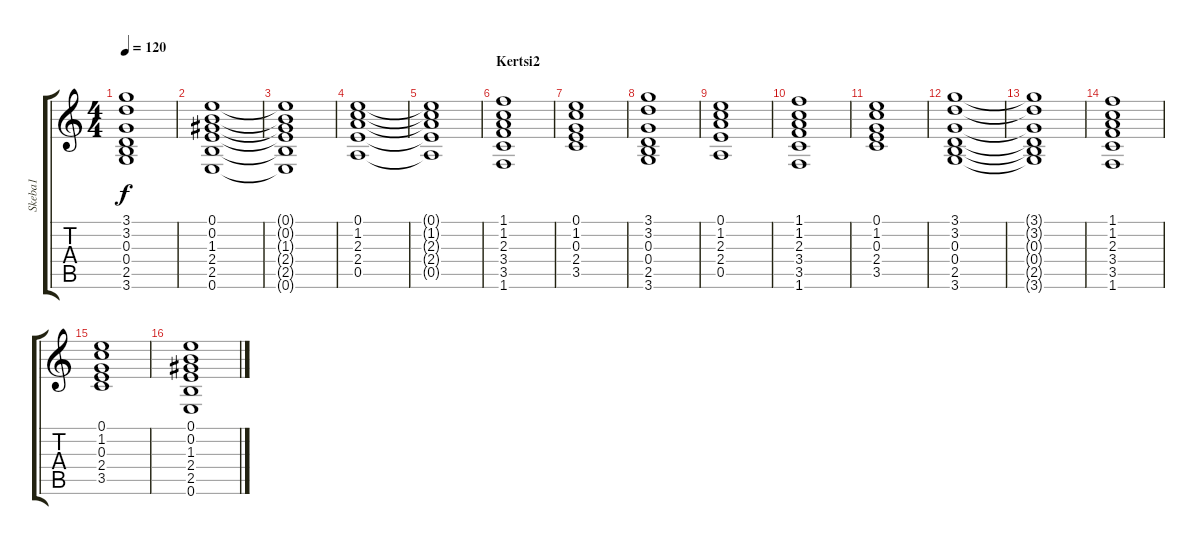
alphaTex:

\track ("Skeba1" "Skeba1") {instrument overdrivenguitar}
\staff {score tabs}
\tuning (E4 B3 G3 D3 A2 E2) {hide}
\ts (4 4)
\tempo 120
\clef g2
\ks c
(3.1{t} 3.2{t} 0.3{t} 0.4{t} 2.5{t} 3.6{t}).1{dy f} |
(0.1 0.2 1.3 2.4 2.5 0.6).1 |
(0.1{t} 0.2{t} 1.3{t} 2.4{t} 2.5{t} 0.6{t}).1 |
(0.1 1.2 2.3 2.4 0.5).1 |
(0.1{t} 1.2{t} 2.3{t} 2.4{t} 0.5{t}).1 |
\section ("" "Kertsi2")
(1.1 1.2 2.3 3.4 3.5 1.6).1 |
(0.1 1.2 0.3 2.4 3.5).1 |
(3.1 3.2 0.3 0.4 2.5 3.6).1 |
(0.1 1.2 2.3 2.4 0.5).1 |
(1.1 1.2 2.3 3.4 3.5 1.6).1 |
(0.1 1.2 0.3 2.4 3.5).1 |
(3.1 3.2 0.3 0.4 2.5 3.6).1 |
(3.1{t} 3.2{t} 0.3{t} 0.4{t} 2.5{t} 3.6{t}).1 |
(1.1 1.2 2.3 3.4 3.5 1.6).1 |
(0.1 1.2 0.3 2.4 3.5).1 |
(0.1 0.2 1.3 2.4 2.5 0.6).1
